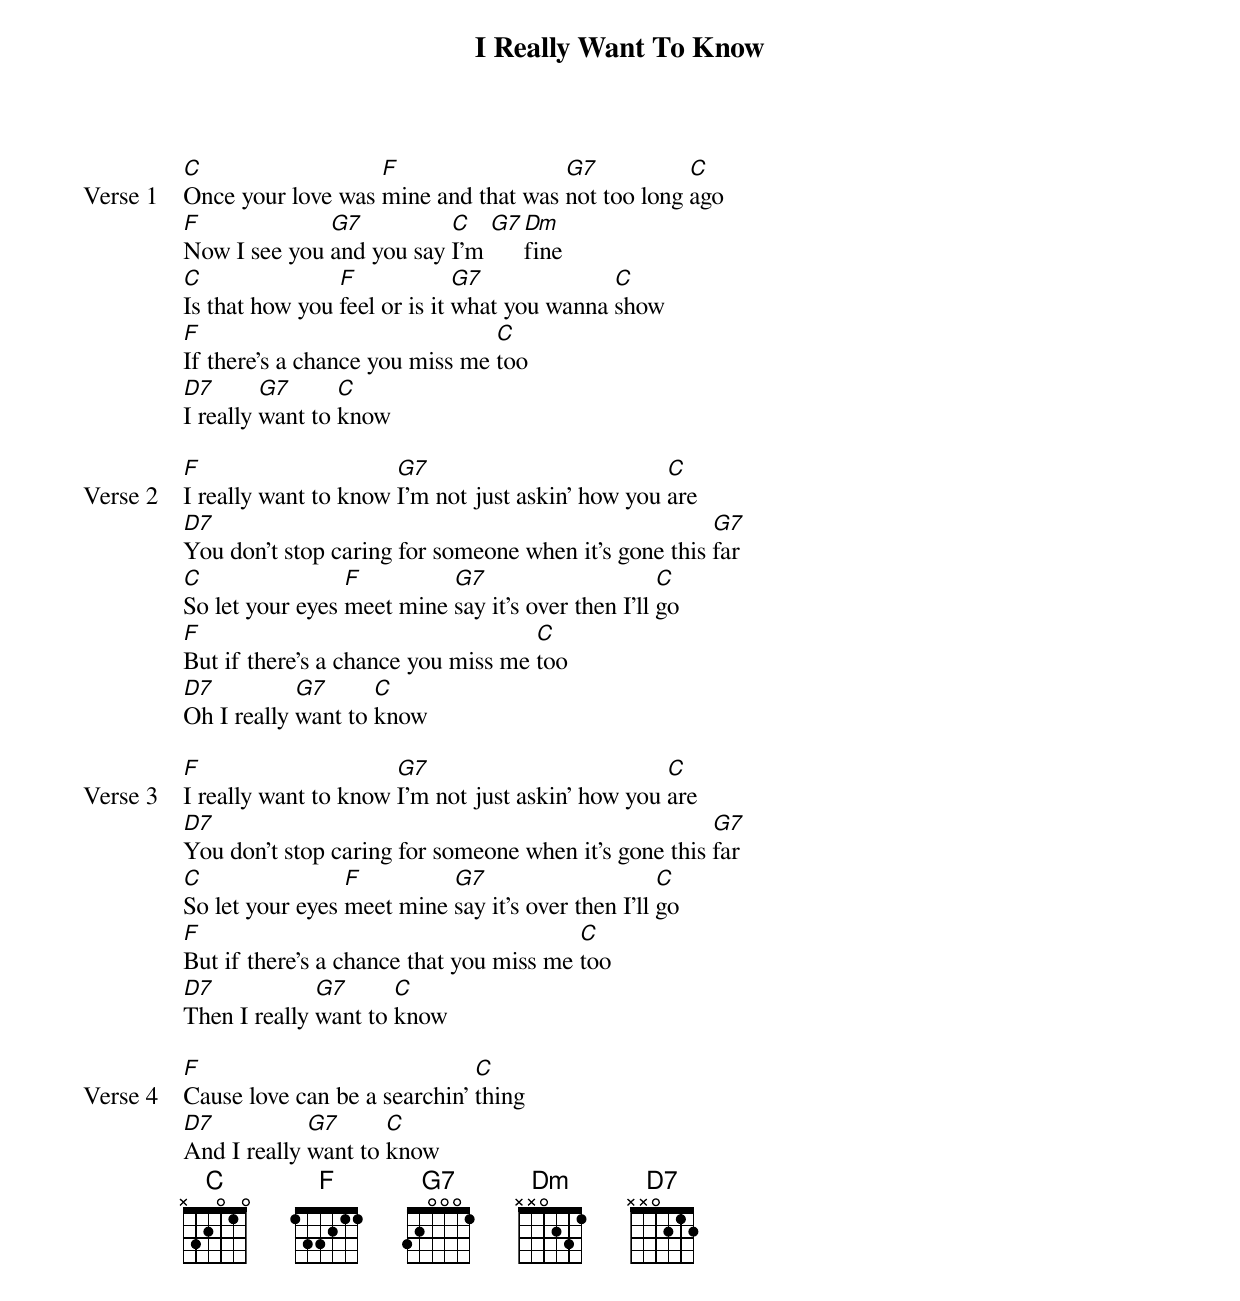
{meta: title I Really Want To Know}
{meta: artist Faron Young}
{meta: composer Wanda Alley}
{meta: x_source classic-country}
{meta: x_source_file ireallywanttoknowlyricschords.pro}
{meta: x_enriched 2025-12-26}

{start_of_verse: Verse 1}
[C]Once your love was [F]mine and that was [G7]not too long [C]ago
[F]Now I see you [G7]and you say [C]I'm [G7][Dm]fine
[C]Is that how you [F]feel or is it [G7]what you wanna [C]show
[F]If there's a chance you miss me [C]too
[D7]I really [G7]want to [C]know
{end_of_verse}

{start_of_verse: Verse 2}
[F]I really want to know [G7]I'm not just askin' how you [C]are
[D7]You don't stop caring for someone when it's gone this [G7]far
[C]So let your eyes [F]meet mine [G7]say it's over then I'll [C]go
[F]But if there's a chance you miss me [C]too
[D7]Oh I really [G7]want to [C]know
{end_of_verse}

{start_of_verse: Verse 3}
[F]I really want to know [G7]I'm not just askin' how you [C]are
[D7]You don't stop caring for someone when it's gone this [G7]far
[C]So let your eyes [F]meet mine [G7]say it's over then I'll [C]go
[F]But if there's a chance that you miss me [C]too
[D7]Then I really [G7]want to [C]know
{end_of_verse}

{start_of_verse: Verse 4}
[F]Cause love can be a searchin' [C]thing
[D7]And I really [G7]want to [C]know
{end_of_verse}
